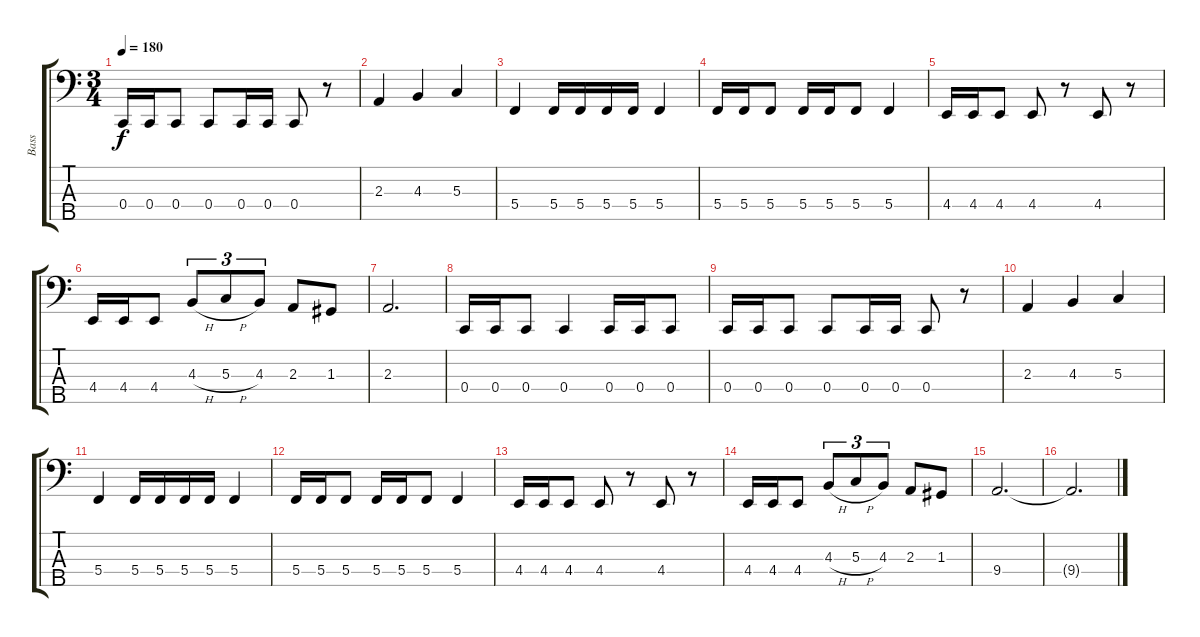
\track ("Bass" "Bass") {instrument electricbassfinger}
\staff {score tabs}
\tuning (F2 C2 G1 C1 Ab0) {hide}
\ts (3 4)
\tempo 180
\clef f4
\ks c
0.4.16{dy f} 0.4.16 0.4.8 0.4.8 0.4.16 0.4.16 0.4.8 r.8 |
2.3.4 4.3.4 5.3.4 |
5.4.4 5.4.16 5.4.16 5.4.16 5.4.16 5.4.4 |
5.4.16 5.4.16 5.4.8 5.4.16 5.4.16 5.4.8 5.4.4 |
4.4.16 4.4.16 4.4.8 4.4.8 r.8 4.4.8 r.8 |
4.4.16 4.4.16 4.4.8 4.3{h}.8{tu (3 2)} 5.3{h}.8{tu (3 2)} 4.3.8{tu (3 2)} 2.3.8 1.3.8 |
2.3.2{d} |
0.4.16 0.4.16 0.4.8 0.4.4 0.4.16 0.4.16 0.4.8 |
0.4.16 0.4.16 0.4.8 0.4.8 0.4.16 0.4.16 0.4.8 r.8 |
2.3.4 4.3.4 5.3.4 |
5.4.4 5.4.16 5.4.16 5.4.16 5.4.16 5.4.4 |
5.4.16 5.4.16 5.4.8 5.4.16 5.4.16 5.4.8 5.4.4 |
4.4.16 4.4.16 4.4.8 4.4.8 r.8 4.4.8 r.8 |
4.4.16 4.4.16 4.4.8 4.3{h}.8{tu (3 2)} 5.3{h}.8{tu (3 2)} 4.3.8{tu (3 2)} 2.3.8 1.3.8 |
9.4.2{d} |
9.4{t}.2{d}
